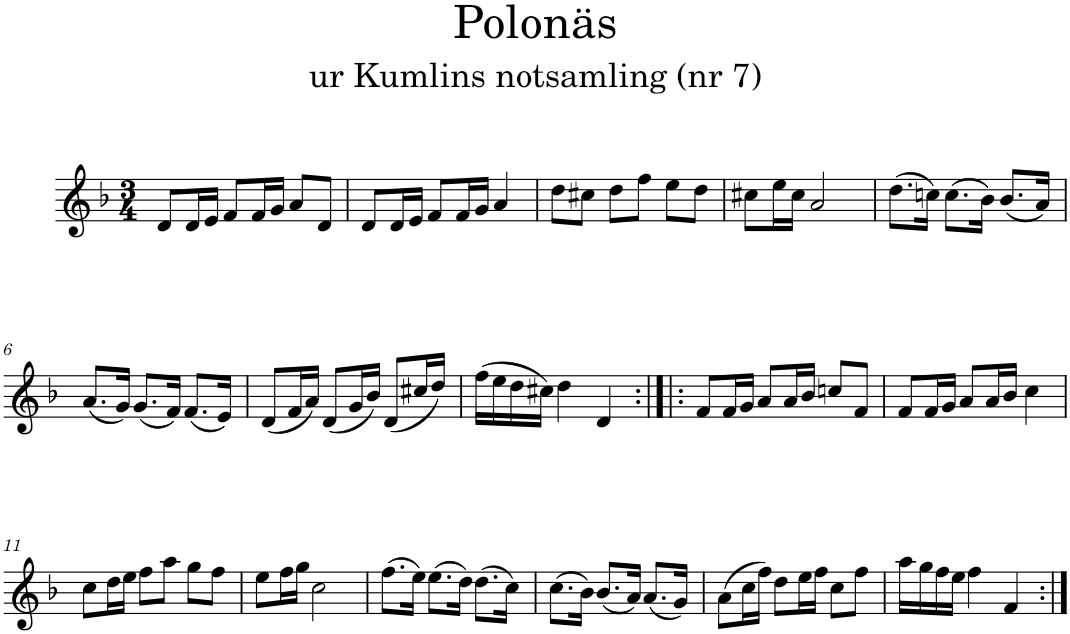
**kern
*part1
*staff1
*I"Piano
*I'Pno
*clefG2
*k[b-]
*d:
*M3/4
=1
8d/L
16d/L
16e/JJ
8f/L
16f/L
16g/JJ
8a/L
8d/J
=2
8d/L
16d/L
16e/JJ
8f/L
16f/L
16g/JJ
4a/
=3
8dd\L
8cc#X\J
8dd\L
8ff\J
8ee\L
8dd\J
=4
8cc#X\L
16ee\L
16cc#\JJ
2a/
=5
(8.dd\L
16ccn\Jk)
(8.cc\L
16b-\Jk)
(8.b-/L
16a/Jk)
!!LO:LB:g=z
=6
(8.a/L
16g/Jk)
(8.g/L
16f/Jk)
(8.f/L
16e/Jk)
=7
(8d/L
16f/L
16a/JJ)
(8d/L
16g/L
16b-/JJ)
(8d/L
16cc#X/L
16dd/JJ)
=8
(16ff\LL
16ee\
16dd\
16cc#X\JJ)
4dd\
4d/
=9:|!|:
8f/L
16f/L
16g/JJ
8a/L
16a/L
16b-/JJ
8ccn/L
8f/J
=10
8f/L
16f/L
16g/JJ
8a/L
16a/L
16b-/JJ
4cc\
!!LO:LB:g=z
=11
8cc\L
16dd\L
16ee\JJ
8ff\L
8aa\J
8gg\L
8ff\J
=12
8ee\L
16ff\L
16gg\JJ
2cc\
=13
(8.ff\L
16ee\Jk)
(8.ee\L
16dd\Jk)
(8.dd\L
16cc\Jk)
=14
(8.cc\L
16b-\Jk)
(8.b-/L
16a/Jk)
(8.a/L
16g/Jk)
=15
(8a\L
16cc\L
16ff\JJ)
8dd\L
16ee\L
16ff\JJ
8cc\L
8ff\J
=16
16aa\LL
16gg\
16ff\
16ee\JJ
4ff\
4f/
=:|!
*-
